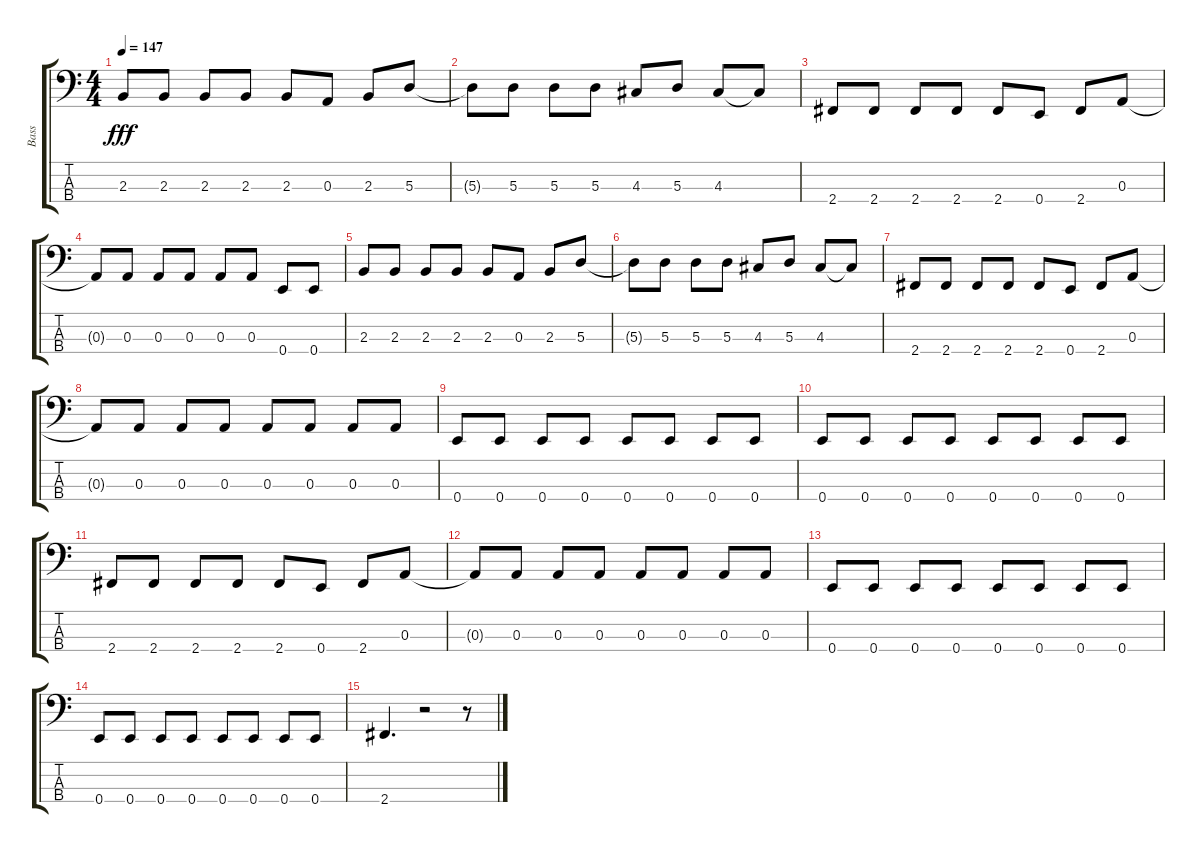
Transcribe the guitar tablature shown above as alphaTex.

\track ("Bass" "Bass") {instrument electricbassfinger}
\staff {score tabs}
\tuning (G2 D2 A1 E1) {hide}
\ts (4 4)
\tempo 147
\clef f4
\ks c
2.3.8{dy fff} 2.3.8 2.3.8 2.3.8 2.3.8 0.3.8 2.3.8 5.3.8 |
5.3{t}.8 5.3.8 5.3.8 5.3.8 4.3.8 5.3.8 4.3.8 4.3{t}.8 |
2.4.8 2.4.8 2.4.8 2.4.8 2.4.8 0.4.8 2.4.8 0.3.8 |
0.3{t}.8 0.3.8 0.3.8 0.3.8 0.3.8 0.3.8 0.4.8 0.4.8 |
2.3.8 2.3.8 2.3.8 2.3.8 2.3.8 0.3.8 2.3.8 5.3.8 |
5.3{t}.8 5.3.8 5.3.8 5.3.8 4.3.8 5.3.8 4.3.8 4.3{t}.8 |
2.4.8 2.4.8 2.4.8 2.4.8 2.4.8 0.4.8 2.4.8 0.3.8 |
0.3{t}.8 0.3.8 0.3.8 0.3.8 0.3.8 0.3.8 0.3.8 0.3.8 |
0.4.8 0.4.8 0.4.8 0.4.8 0.4.8 0.4.8 0.4.8 0.4.8 |
0.4.8 0.4.8 0.4.8 0.4.8 0.4.8 0.4.8 0.4.8 0.4.8 |
2.4.8 2.4.8 2.4.8 2.4.8 2.4.8 0.4.8 2.4.8 0.3.8 |
0.3{t}.8 0.3.8 0.3.8 0.3.8 0.3.8 0.3.8 0.3.8 0.3.8 |
0.4.8 0.4.8 0.4.8 0.4.8 0.4.8 0.4.8 0.4.8 0.4.8 |
0.4.8 0.4.8 0.4.8 0.4.8 0.4.8 0.4.8 0.4.8 0.4.8 |
2.4.4{d} r.2 r.8
